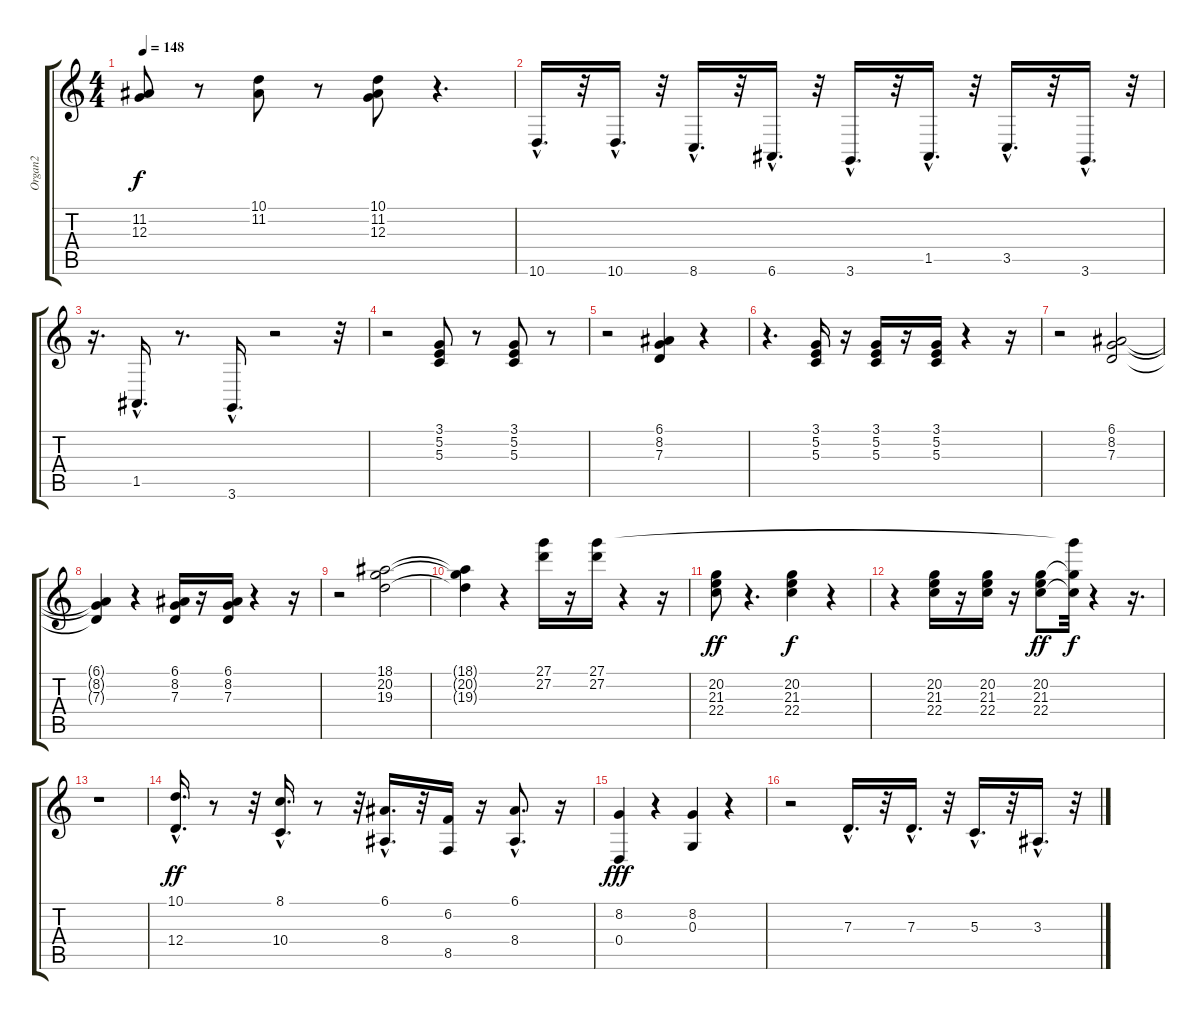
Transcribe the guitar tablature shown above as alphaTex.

\track ("Organ2" "Organ2") {instrument percussiveorgan}
\staff {score tabs}
\tuning (E4 B3 G3 D3 A2 E2) {hide}
\ts (4 4)
\tempo 148
\clef g2
\ks c
(11.2 12.3).8{dy f} r.8 (10.1 11.2).8 r.8 (10.1 11.2 12.3).8 r.4{d} |
10.6{hac}.16{d} r.32 10.6{hac}.16{d} r.32 8.6{hac}.16{d} r.32 6.6{hac}.16{d} r.32 3.6{hac}.16{d} r.32 1.5{hac}.16{d} r.32 3.5{hac}.16{d} r.32 3.6{hac}.16{d} r.32 |
r.16{d} 1.5{hac}.16{d} r.8{d} 3.6{hac}.16{d} r.2 r.32 |
r.2 (3.1 5.2 5.3).8 r.8 (3.1 5.2 5.3).8 r.8 |
r.2 (6.1 8.2 7.3).4 r.4 |
r.4{d} (3.1 5.2 5.3).16 r.16 (3.1 5.2 5.3).16 r.16 (3.1 5.2 5.3).16 r.4 r.16 |
r.2 (6.1 8.2 7.3).2 |
(6.1{t} 8.2{t} 7.3{t}).4 r.4 (6.1 8.2 7.3).16 r.16 (6.1 8.2 7.3).16 r.4 r.16 |
r.2 (18.1 20.2 19.3).2 |
(18.1{t} 20.2{t} 19.3{t}).4 r.4 (27.1 27.2).16 r.16 (27.1 27.2).16 r.4 r.16 |
(20.2 21.3 22.4).8{dy ff} r.4{d} (20.2 21.3 22.4).4{dy f} r.4 |
r.4 (20.2 21.3 22.4).16 r.16 (20.2 21.3 22.4).16 r.16 (20.2 21.3 22.4).8{dy ff} (27.1{t} 20.2{t} 22.4{t}).32{dy f} r.4 r.16{d} |
r.1 |
(10.1{hac} 12.4{hac}).16{d dy ff} r.8 r.32 (8.1{hac} 10.4{hac}).16{d} r.8 r.32 (6.1{hac} 8.4{hac}).16{d} r.32 (6.2 8.5).16 r.16 (6.1{hac} 8.4{hac}).8{d} r.16 |
(8.2 0.4).4{dy fff} r.4 (8.2 0.3).4 r.4 |
r.2 7.3{hac}.16{d} r.32 7.3{hac}.16{d} r.32 5.3{hac}.16{d} r.32 3.3{hac}.16{d} r.32
